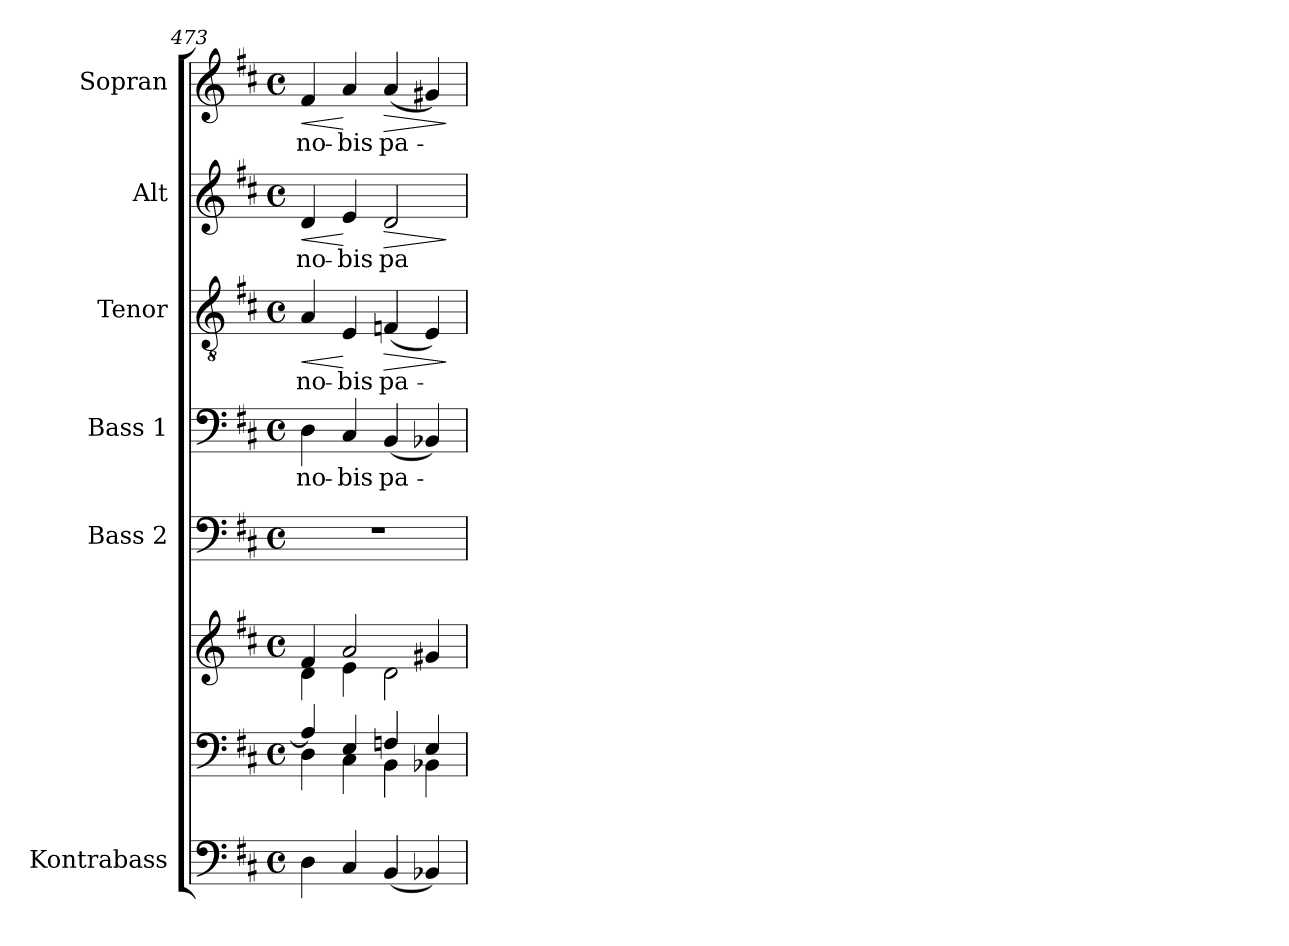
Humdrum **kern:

**kern	**kern	**kern	**kern	**kern	**text	**kern	**text	**dynam	**kern	**text	**dynam	**kern	**text	**dynam
*part7	*part6	*part6	*part5	*part4	*part4	*part3	*part3	*part3	*part2	*part2	*part2	*part1	*part1	*part1
*staff8	*staff7	*staff6	*staff5	*staff4	*staff4	*staff3	*staff3	*staff3	*staff2	*staff2	*staff2	*staff1	*staff1	*staff1
*I"Kontrabass	*	*	*I"Bass 2	*I"Bass 1	*	*I"Tenor	*	*	*I"Alt	*	*	*I"Sopran	*	*
*I'Kb.	*	*	*I'B. 2	*I'B. 1	*	*I'T.	*	*	*I'A.	*	*	*I'S.	*	*
*clefF4	*clefF4	*clefG2	*clefF4	*clefF4	*	*clefGv2	*	*	*clefG2	*	*	*clefG2	*	*
*ITrd7c12	*	*	*	*	*	*	*	*	*	*	*	*	*	*
*k[f#c#]	*k[f#c#]	*k[f#c#]	*k[f#c#]	*k[f#c#]	*	*k[f#c#]	*	*	*k[f#c#]	*	*	*k[f#c#]	*	*
*D:	*D:	*D:	*D:	*D:	*	*D:	*	*	*D:	*	*	*D:	*	*
*M4/4	*M4/4	*M4/4	*M4/4	*M4/4	*	*M4/4	*	*	*M4/4	*	*	*M4/4	*	*
*met(c)	*met(c)	*met(c)	*met(c)	*met(c)	*	*met(c)	*	*	*met(c)	*	*	*met(c)	*	*
=473	=473	=473	=473	=473	=473	=473	=473	=473	=473	=473	=473	=473	=473	=473
*	*^	*^	*	*	*	*	*	*	*	*	*	*	*	*
!	!	!	!	!	!	!	!LO:LY:b	!	!LO:LY:b	!LO:HP:b	!	!LO:LY:b	!LO:HP:b	!	!LO:LY:b	!LO:HP:b
4DD\	4A/]	4D\	4f#/	4d\	1r	4D\	no-	4A/	no-	<	4d/	no-	<	4f#/	no-	<
!	!	!	!	!	!	!	!LO:LY:b	!	!LO:LY:b	!	!	!LO:LY:b	!	!	!LO:LY:b	!
4CC#/	4E/	4C#\	2a/	4e\	.	4C#/	-bis	4E/	-bis	[	4e/	-bis	[	4a/	-bis	[
!	!	!	!	!	!	!	!LO:LY:b	!	!LO:LY:b	!LO:HP:b	!	!LO:LY:b	!LO:HP:b	!	!LO:LY:b	!LO:HP:b
(<4BBB/	4Fn/	4BB\	.	2d\	.	(<4BB/	pa-	(<4Fn/	pa-	>	2d/	pa-	>	(<4a/	pa-	>
4BBB-X/)	4E/	4BB-X\	4g#X/	.	.	4BB-X/)	.	4E/)	.	.	.	.	.	4g#X/)	.	.
*	*v	*v	*	*	*	*	*	*	*	*	*	*	*	*	*	*
*	*	*v	*v	*	*	*	*	*	*	*	*	*	*	*	*
.	.	.	.	.	.	.	.	]	.	.	]	.	.	]
=	=	=	=	=	=	=	=	=	=	=	=	=	=	=
*-	*-	*-	*-	*-	*-	*-	*-	*-	*-	*-	*-	*-	*-	*-
